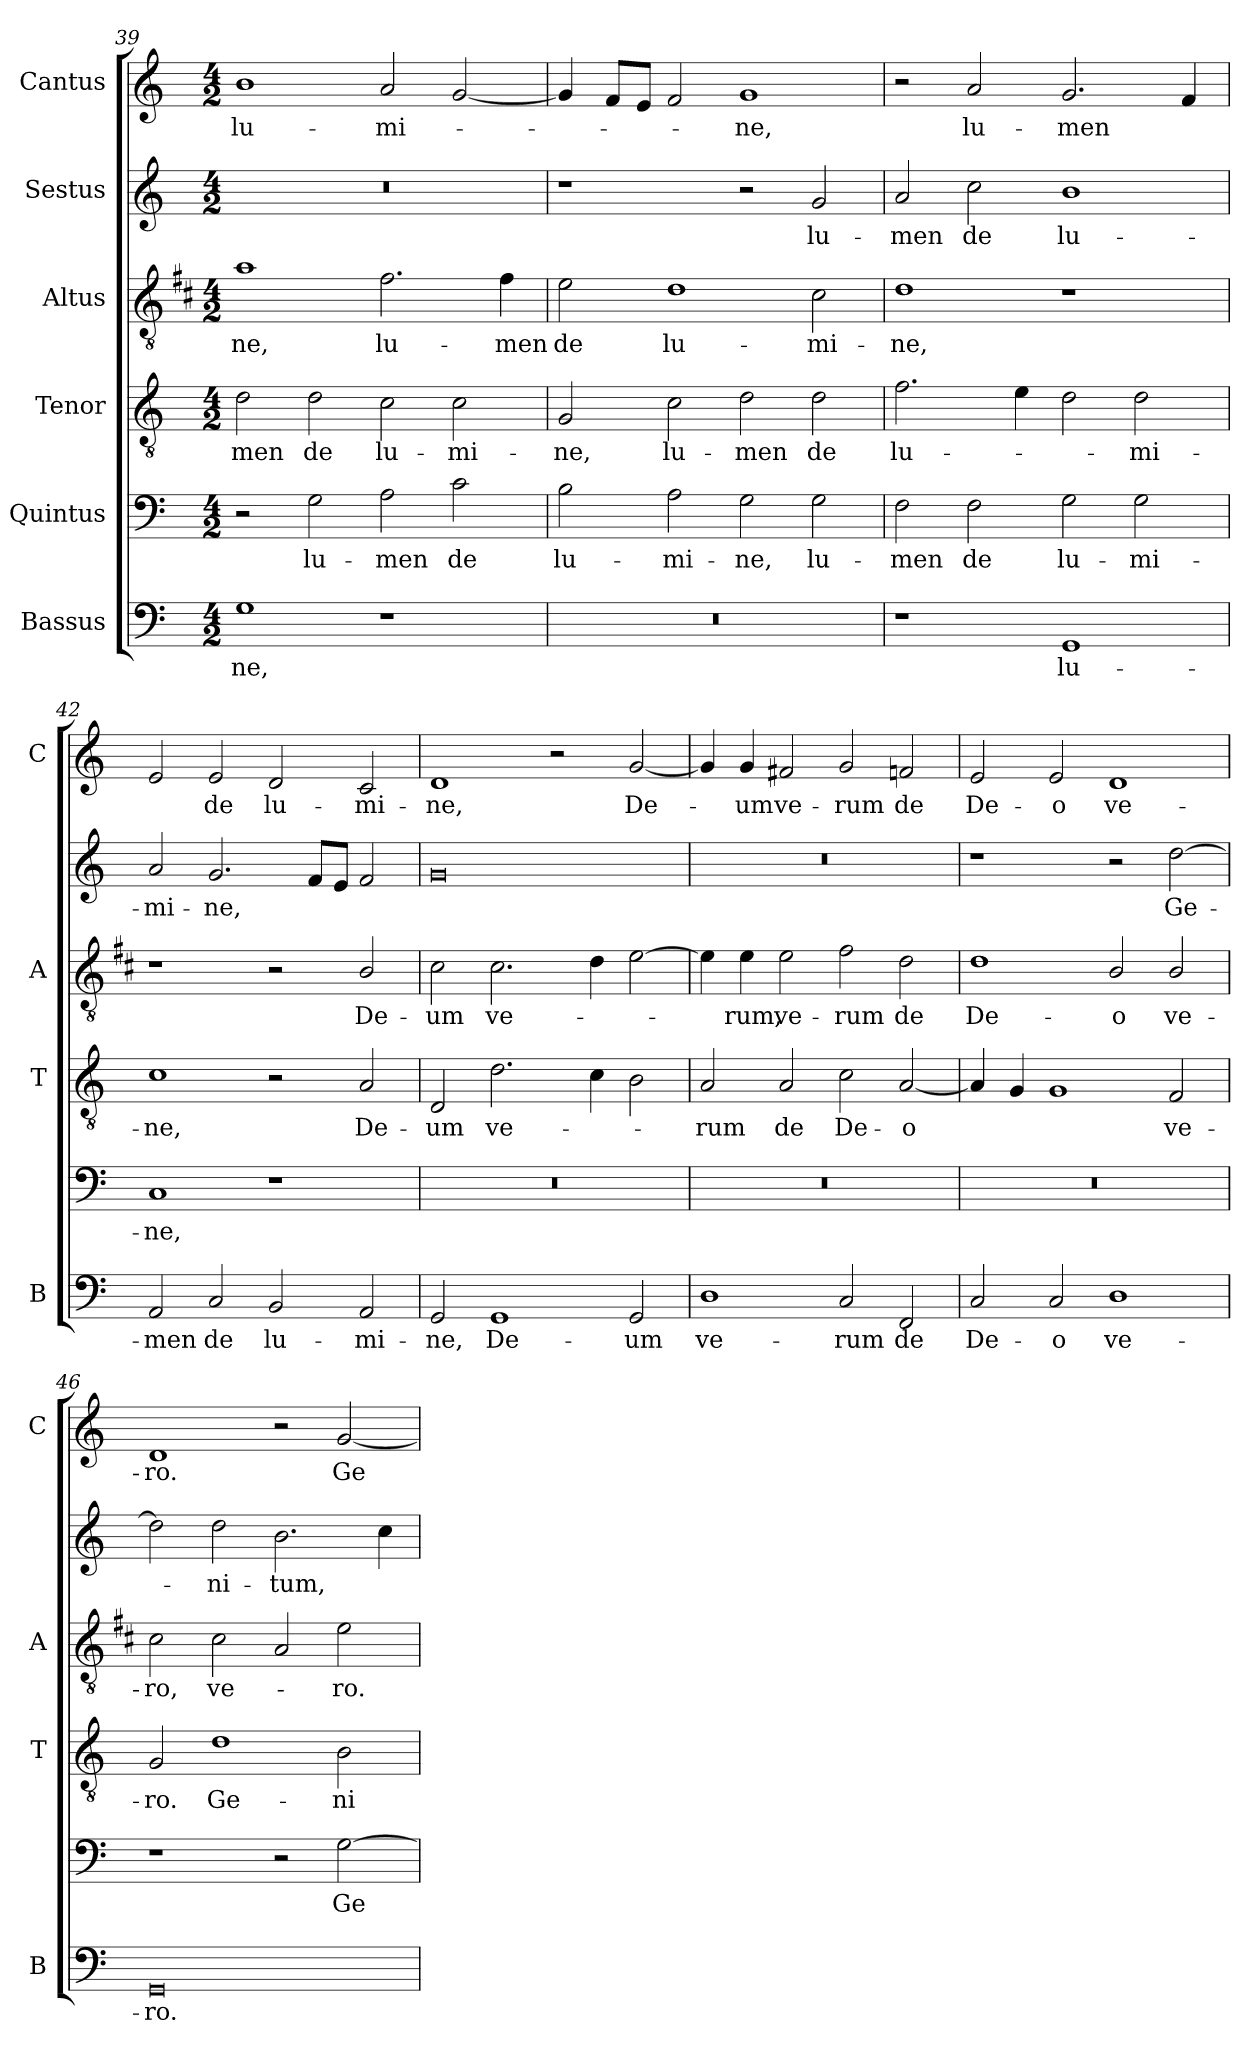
**kern	**text	**kern	**text	**kern	**text	**kern	**text	**kern	**text	**kern	**text
*part6	*part6	*part5	*part5	*part4	*part4	*part3	*part3	*part2	*part2	*part1	*part1
*staff6	*staff6	*staff5	*staff5	*staff4	*staff4	*staff3	*staff3	*staff2	*staff2	*staff1	*staff1
*I"Bassus	*	*I"Quintus	*	*I"Tenor	*	*I"Altus	*	*I"Sestus	*	*I"Cantus	*
*I'B	*	*	*	*I'T	*	*I'A	*	*	*	*I'C	*
*clefF4	*	*clefF4	*	*clefGv2	*	*clefGv2	*	*clefG2	*	*clefG2	*
*	*	*	*	*	*	*ITrd1c2	*	*	*	*	*
*k[]	*	*k[]	*	*k[]	*	*k[]	*	*k[]	*	*k[]	*
*C:	*	*C:	*	*C:	*	*C:	*	*C:	*	*C:	*
*M4/2	*	*M4/2	*	*M4/2	*	*M4/2	*	*M4/2	*	*M4/2	*
=39	=39	=39	=39	=39	=39	=39	=39	=39	=39	=39	=39
!	!LO:LY:b	!	!	!	!LO:LY:b	!	!LO:LY:b	!	!	!	!LO:LY:b
1G	-ne,	2r	.	2d\	-men	1g	-ne,	0r	.	1b	lu-
!	!	!	!LO:LY:b	!	!LO:LY:b	!	!	!	!	!	!
.	.	2G\	lu-	2d\	de	.	.	.	.	.	.
!	!	!	!LO:LY:b	!	!LO:LY:b	!	!LO:LY:b	!	!	!	!LO:LY:b
1r	.	2A\	-men	2c\	lu-	2.e\	lu-	.	.	2a/	-mi-
!	!	!	!LO:LY:b	!	!LO:LY:b	!	!	!	!	!	!
.	.	2c\	de	2c\	-mi-	.	.	.	.	[2g/	.
!	!	!	!	!	!	!	!LO:LY:b	!	!	!	!
.	.	.	.	.	.	4e\	-men	.	.	.	.
=40	=40	=40	=40	=40	=40	=40	=40	=40	=40	=40	=40
!	!	!	!LO:LY:b	!	!LO:LY:b	!	!LO:LY:b	!	!	!	!
0r	.	2B\	lu-	2G/	-ne,	2d\	de	1r	.	4g/]	.
.	.	.	.	.	.	.	.	.	.	8f/L	.
.	.	.	.	.	.	.	.	.	.	8e/J	.
!	!	!	!LO:LY:b	!	!LO:LY:b	!	!LO:LY:b	!	!	!	!
.	.	2A\	-mi-	2c\	lu-	1c	lu-	.	.	2f/	.
!	!	!	!LO:LY:b	!	!LO:LY:b	!	!	!	!	!	!LO:LY:b
.	.	2G\	-ne,	2d\	-men	.	.	2r	.	1g	-ne,
!	!	!	!LO:LY:b	!	!LO:LY:b	!	!LO:LY:b	!	!LO:LY:b	!	!
.	.	2G\	lu-	2d\	de	2B\	-mi-	2g/	lu-	.	.
=41	=41	=41	=41	=41	=41	=41	=41	=41	=41	=41	=41
!	!	!	!LO:LY:b	!	!LO:LY:b	!	!LO:LY:b	!	!LO:LY:b	!	!
1r	.	2F\	-men	2.f\	lu-	1c	-ne,	2a/	-men	2r	.
!	!	!	!LO:LY:b	!	!	!	!	!	!LO:LY:b	!	!LO:LY:b
.	.	2F\	de	.	.	.	.	2cc\	de	2a/	lu-
.	.	.	.	4e\	.	.	.	.	.	.	.
!	!LO:LY:b	!	!LO:LY:b	!	!	!	!	!	!LO:LY:b	!	!LO:LY:b
1GG	lu-	2G\	lu-	2d\	.	1r	.	1b	lu-	2.g/	-men
!	!	!	!LO:LY:b	!	!LO:LY:b	!	!	!	!	!	!
.	.	2G\	-mi-	2d\	-mi-	.	.	.	.	.	.
.	.	.	.	.	.	.	.	.	.	4f/	.
!!LO:LB:g=z
=42	=42	=42	=42	=42	=42	=42	=42	=42	=42	=42	=42
!	!LO:LY:b	!	!LO:LY:b	!	!LO:LY:b	!	!	!	!LO:LY:b	!	!
2AA/	-men	1C	-ne,	1c	-ne,	1r	.	2a/	-mi-	2e/	.
!	!LO:LY:b	!	!	!	!	!	!	!	!LO:LY:b	!	!LO:LY:b
2C/	de	.	.	.	.	.	.	2.g/	-ne,	2e/	de
!	!LO:LY:b	!	!	!	!	!	!	!	!	!	!LO:LY:b
2BB/	lu-	1r	.	2r	.	2r	.	.	.	2d/	lu-
.	.	.	.	.	.	.	.	8f/L	.	.	.
.	.	.	.	.	.	.	.	8e/J	.	.	.
!	!LO:LY:b	!	!	!	!LO:LY:b	!	!LO:LY:b	!	!	!	!LO:LY:b
2AA/	-mi-	.	.	2A/	De-	2A/	De-	2f/	.	2c/	-mi-
=43	=43	=43	=43	=43	=43	=43	=43	=43	=43	=43	=43
!	!LO:LY:b	!	!	!	!LO:LY:b	!	!LO:LY:b	!	!	!	!LO:LY:b
2GG/	-ne,	0r	.	2D/	-um	2B\	-um	0g	.	1d	-ne,
!	!LO:LY:b	!	!	!	!LO:LY:b	!	!LO:LY:b	!	!	!	!
1GG	De-	.	.	2.d\	ve-	2.B\	ve-	.	.	.	.
.	.	.	.	.	.	.	.	.	.	2r	.
.	.	.	.	4c\	.	4c\	.	.	.	.	.
!	!LO:LY:b	!	!	!	!	!	!	!	!	!	!LO:LY:b
2GG/	-um	.	.	2B\	.	[2d\	.	.	.	[2g/	De-
=44	=44	=44	=44	=44	=44	=44	=44	=44	=44	=44	=44
!	!LO:LY:b	!	!	!	!LO:LY:b	!	!	!	!	!	!
1D	ve-	0r	.	2A/	-rum	4d\]	.	0r	.	4g/]	.
!	!	!	!	!	!	!	!LO:LY:b	!	!	!	!LO:LY:b
.	.	.	.	.	.	4d\	-rum,	.	.	4g/	-um
!	!	!	!	!	!LO:LY:b	!	!LO:LY:b	!	!	!	!LO:LY:b
.	.	.	.	2A/	de	2d\	ve-	.	.	2f#X/	ve-
!	!LO:LY:b	!	!	!	!LO:LY:b	!	!LO:LY:b	!	!	!	!LO:LY:b
2C/	-rum	.	.	2c\	De-	2e\	-rum	.	.	2g/	-rum
!	!LO:LY:b	!	!	!	!LO:LY:b	!	!LO:LY:b	!	!	!	!LO:LY:b
2FF/	de	.	.	[2A/	-o	2c\	de	.	.	2fn/	de
=45	=45	=45	=45	=45	=45	=45	=45	=45	=45	=45	=45
!	!LO:LY:b	!	!	!	!	!	!LO:LY:b	!	!	!	!LO:LY:b
2C/	De-	0r	.	4A/]	.	1c	De-	1r	.	2e/	De-
.	.	.	.	4G/	.	.	.	.	.	.	.
!	!LO:LY:b	!	!	!	!	!	!	!	!	!	!LO:LY:b
2C/	-o	.	.	1G	.	.	.	.	.	2e/	-o
!	!LO:LY:b	!	!	!	!	!	!LO:LY:b	!	!	!	!LO:LY:b
1D	ve-	.	.	.	.	2A/	-o	2r	.	1d	ve-
!	!	!	!	!	!LO:LY:b	!	!LO:LY:b	!	!LO:LY:b	!	!
.	.	.	.	2F/	ve-	2A/	ve-	[2dd\	Ge-	.	.
=46	=46	=46	=46	=46	=46	=46	=46	=46	=46	=46	=46
!	!LO:LY:b	!	!	!	!LO:LY:b	!	!LO:LY:b	!	!	!	!LO:LY:b
0GG	-ro.	1r	.	2G/	-ro.	2B\	-ro,	2dd\]	.	1d	-ro.
!	!	!	!	!	!LO:LY:b	!	!LO:LY:b	!	!LO:LY:b	!	!
.	.	.	.	1d	Ge-	2B\	ve-	2dd\	-ni-	.	.
!	!	!	!	!	!	!	!	!	!LO:LY:b	!	!
.	.	2r	.	.	.	2G/	.	2.b\	-tum,	2r	.
!	!	!	!LO:LY:b	!	!LO:LY:b	!	!LO:LY:b	!	!	!	!LO:LY:b
.	.	[2G\	Ge-	2B\	-ni-	2d\	-ro.	.	.	[2g/	Ge-
.	.	.	.	.	.	.	.	4cc\	.	.	.
=	=	=	=	=	=	=	=	=	=	=	=
*-	*-	*-	*-	*-	*-	*-	*-	*-	*-	*-	*-
